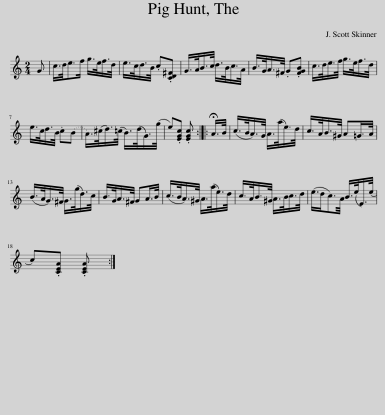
X:1
L:1/8
M:2/4
I:linebreak $
K:C
V:1 treble
V:1
 G | c/>d/e>f g/>e/f/>d/ | e/>c/d/>B/ .c.[CD^F] | G/>A/B/>c/ d/>B/c/>A/ | B/>G/A/>^F/ .G.[FGB] | %5
 c/>d/e/>f/ g/>e/f/>d/ |$ e/>c/d/>B/ .c(B | A/>)(^c/d/>)(=c/ B/>)(d/G/>)(g/ | e).[EGc] .[EGc] :: !fermata!A/>B/ | %10
 (c/>B/A/>)G/ A/>(a/e/>)d/ | c/>A/B/>^G/ A=G/>A/ |$ (B/>A/G/>)^F/ G/>(g/d/>)c/ | B/>G/A/>^F/ GA/>B/ | (c/>B/A/>)^G/ A/>(a/e/>)d/ | %15
 c/>A/B/>^G/ A/>B/c/>d/ | (e3/4d<c)A/4 B/>(e/E/>)(e/ |$ c).[CEA] .[CEA] :| %18
